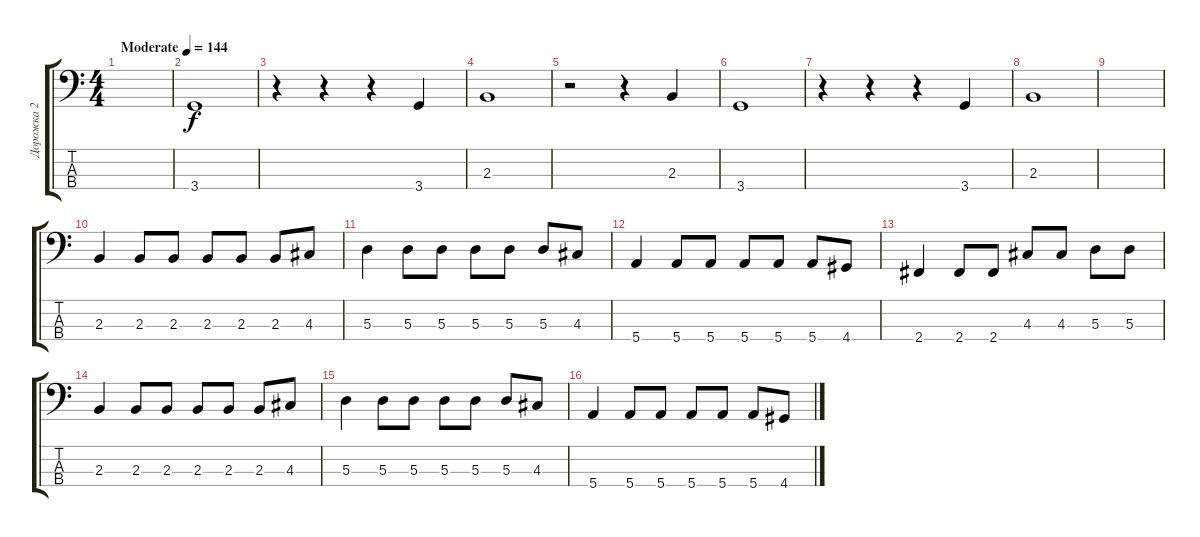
\track ("Дорожка 2" "Дорожка 2") {instrument electricbasspick}
\staff {score tabs}
\tuning (G2 D2 A1 E1) {hide}
\ts (4 4)
\tempo (144 "Moderate")
\clef f4
\ks c
|
3.4.1 |
r.4 r.4 r.4 3.4.4 |
2.3.1 |
r.2 r.4 2.3.4 |
3.4.1 |
r.4 r.4 r.4 3.4.4 |
2.3.1 |
|
2.3.4 2.3.8 2.3.8 2.3.8 2.3.8 2.3.8 4.3.8 |
5.3.4 5.3.8 5.3.8 5.3.8 5.3.8 5.3.8 4.3.8 |
5.4.4 5.4.8 5.4.8 5.4.8 5.4.8 5.4.8 4.4.8 |
2.4.4 2.4.8 2.4.8 4.3.8 4.3.8 5.3.8 5.3.8 |
2.3.4 2.3.8 2.3.8 2.3.8 2.3.8 2.3.8 4.3.8 |
5.3.4 5.3.8 5.3.8 5.3.8 5.3.8 5.3.8 4.3.8 |
5.4.4 5.4.8 5.4.8 5.4.8 5.4.8 5.4.8 4.4.8
